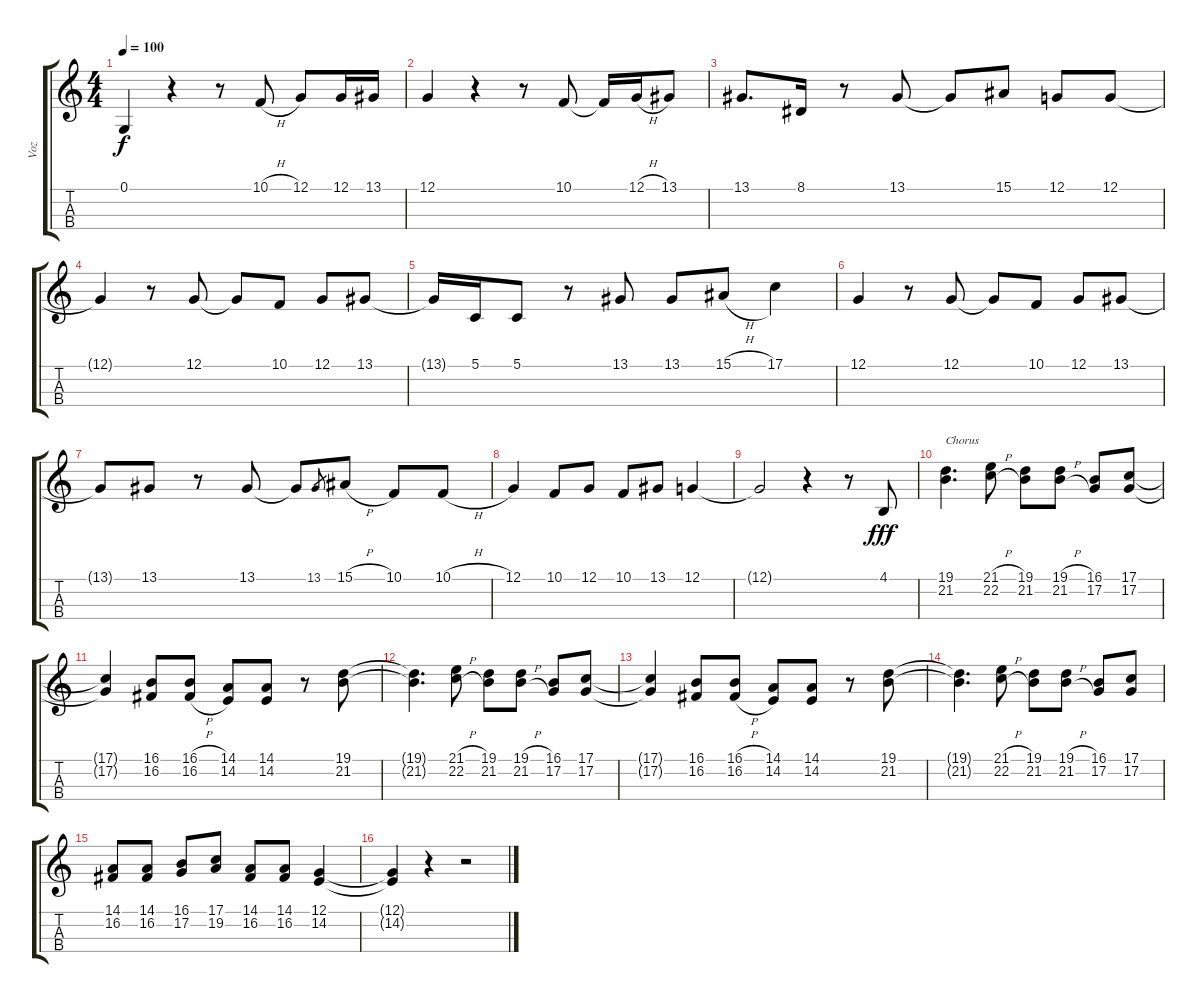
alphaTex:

\track ("Voz" "Voz") {instrument altosax}
\staff {score tabs}
\tuning (G3 D3 A2 E2) {hide}
\ts (4 4)
\tempo 100
\clef g2
\ks c
0.1{t}.4{dy f} r.4 r.8 10.1{h}.8 12.1.8 12.1.16 13.1.16 |
12.1.4 r.4 r.8 10.1.8 10.1{t}.16 12.1{h}.16 13.1.8 |
13.1.8{d} 8.1.16 r.8 13.1.8 13.1{t}.8 15.1.8 12.1.8 12.1.8 |
12.1{t}.4 r.8 12.1.8 12.1{t}.8 10.1.8 12.1.8 13.1.8 |
13.1{t}.16 5.1.16 5.1.8 r.8 13.1.8 13.1.8 15.1{h}.8 17.1.4 |
12.1.4 r.8 12.1.8 12.1{t}.8 10.1.8 12.1.8 13.1.8 |
13.1{t}.8 13.1.8 r.8 13.1.8 13.1{t}.8 13.1.8{gr} 15.1{h}.8 10.1.8 10.1{h}.8 |
12.1.4 10.1.8 12.1.8 10.1.8 13.1.8 12.1.4 |
12.1{t}.2 r.4 r.8 4.1.8{dy fff} |
(19.1 21.2).4{d txt "Chorus"} (21.1{h} 22.2{h}).8 (19.1 21.2).8 (19.1{h} 21.2{h}).8 (16.1 17.2).8 (17.1 17.2).8 |
(17.1{t} 17.2{t}).4 (16.1 16.2).8 (16.1{h} 16.2{h}).8 (14.1 14.2).8 (14.1 14.2).8 r.8 (19.1 21.2).8 |
(19.1{t} 21.2{t}).4{d} (21.1{h} 22.2{h}).8 (19.1 21.2).8 (19.1{h} 21.2{h}).8 (16.1 17.2).8 (17.1 17.2).8 |
(17.1{t} 17.2{t}).4 (16.1 16.2).8 (16.1{h} 16.2{h}).8 (14.1 14.2).8 (14.1 14.2).8 r.8 (19.1 21.2).8 |
(19.1{t} 21.2{t}).4{d} (21.1{h} 22.2{h}).8 (19.1 21.2).8 (19.1{h} 21.2{h}).8 (16.1 17.2).8 (17.1 17.2).8 |
(14.1 16.2).8 (14.1 16.2).8 (16.1 17.2).8 (17.1 19.2).8 (14.1 16.2).8 (14.1 16.2).8 (12.1 14.2).4 |
(12.1{t} 14.2{t}).4 r.4 r.2
